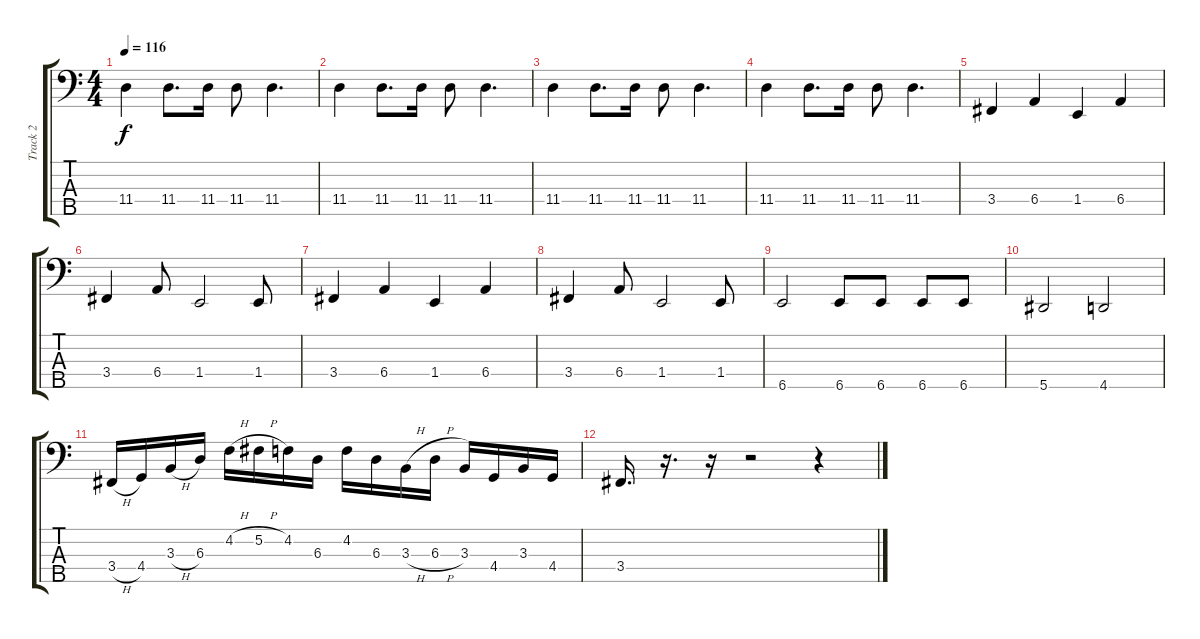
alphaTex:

\track ("Track 2" "Track 2") {instrument electricbasspick}
\staff {score tabs}
\tuning (Gb2 Db2 Ab1 Eb1 Bb0) {hide}
\ts (4 4)
\tempo 116
\clef f4
\ks c
11.4.4{dy f} 11.4.8{d} 11.4.16 11.4.8 11.4.4{d} |
11.4.4 11.4.8{d} 11.4.16 11.4.8 11.4.4{d} |
11.4.4 11.4.8{d} 11.4.16 11.4.8 11.4.4{d} |
11.4.4 11.4.8{d} 11.4.16 11.4.8 11.4.4{d} |
3.4.4 6.4.4 1.4.4 6.4.4 |
3.4.4 6.4.8 1.4.2 1.4.8 |
3.4.4 6.4.4 1.4.4 6.4.4 |
3.4.4 6.4.8 1.4.2 1.4.8 |
6.5.2 6.5.8 6.5.8 6.5.8 6.5.8 |
5.5.2 4.5.2 |
3.4{h}.16 4.4.16 3.3{h}.16 6.3.16 4.2{h}.16 5.2{h}.16 4.2.16 6.3.16 4.2.16 6.3.16 3.3{h}.16 6.3{h}.16 3.3.16 4.4.16 3.3.16 4.4.16 |
3.4.16{d} r.16{d} r.16 r.2 r.4
